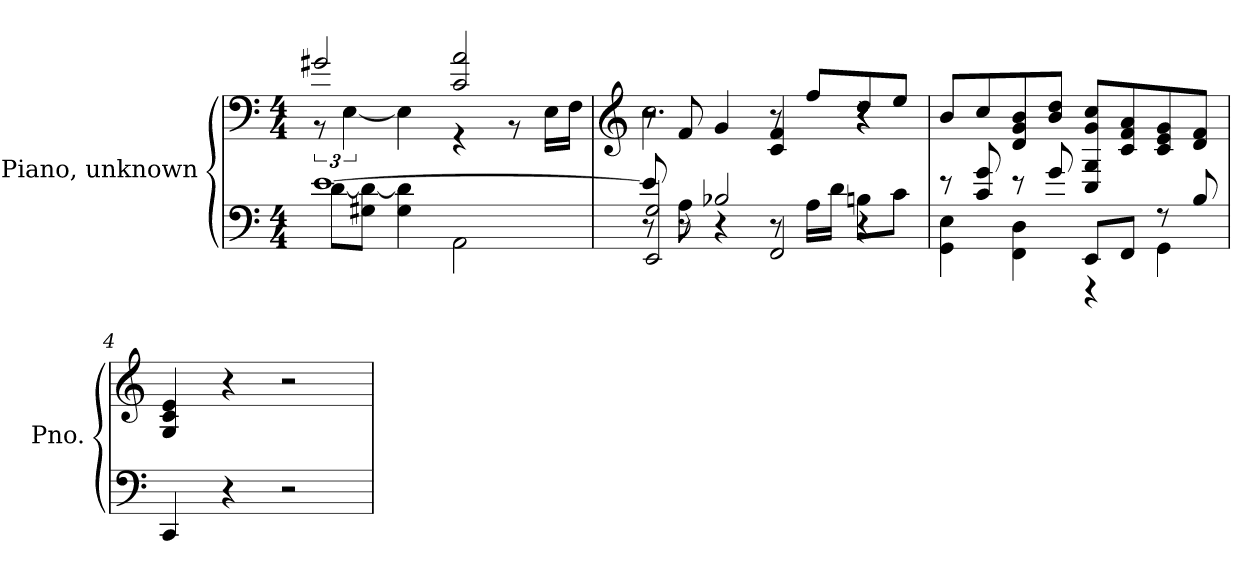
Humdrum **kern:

**kern	**kern
*part1	*part1
*staff2	*staff1
*I"Piano, unknown	*
*I'Pno.	*
*clefF4	*clefF4
*k[]	*k[]
*M4/4	*M4/4
*MM120	*MM120
=1	=1
*^	*^
[1e	[8d\L	2g#X/	12r
.	.	.	[6E\
.	8G#X\ 8d\_J	.	.
.	4G#\ 4d\]	.	4E\]
.	2AA\	2c/ 2a/	4r
.	.	.	8r
.	.	.	16E\LL
.	.	.	16F\JJ
*v	*v	*	*
*	*v	*v
=2	=2
*	*clefG2
*^	*^
*	*^	*	*^
8e/]	8r	2EE/ 2G/	8r	2.cc\	2r
8r	8A\	.	8f/	.	.
2B-X/	4r	.	4g/	.	.
.	8r	2FF/	8r	.	4c/ 4f/
.	16A\LL	.	8ff/L	.	.
.	16d\JJ	.	.	.	.
4r	8Bn\L	.	8dd/	4r	4r
.	8c\J	.	8ee/J	.	.
*	*v	*v	*	*	*
*	*	*v	*v	*v
=3	=3	=3
8r	4GG\ 4E\	8b/L
8c/ 8g/	.	8cc/
8r	4FF\ 4D\	8d/ 8g/ 8b/
8g/	.	8b/ 8dd/J
8EE/L	4r	8C/ 8G/ 8g/ 8cc/L
8FF/J	.	8c/ 8f/ 8a/
8r	4GG\	8c/ 8e/ 8g/
8B/	.	8d/ 8f/J
*v	*v	*
=4	=4
4CC/	4G/ 4c/ 4e/
4r	4r
2r	2r
=	=
*-	*-
